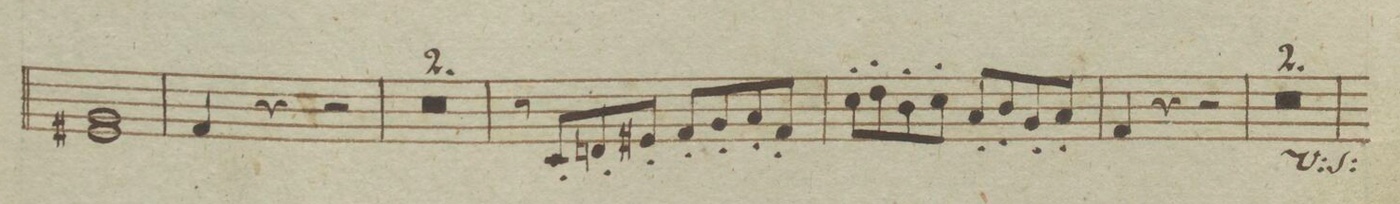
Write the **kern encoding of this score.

**kern	**dynam
*I"Viola	*
*clefC3	*
*k[b-e-]	*
*met(c|)	*
*M2/2	*
1F#X 1A	.
=26	=26
4G/	.
4r	.
2r	.
=27	=27
0r	.
=28	=28
=29	=29
8r	.
8D'/L	.
8En'/	.
8F#X'/J	.
8G'/L	.
8A'/	.
8B-'/	.
8G'/J	.
=30	=30
8d'\L	.
8e-'\	.
8c'\	.
8d'\J	.
8B-'/L	.
8c'/	.
8A'/	.
8B-'/J	.
=31	=31
4G/	.
4r	.
2r	.
=32	=32
0r	.
=33	=33
=34	=34
*-	*-
